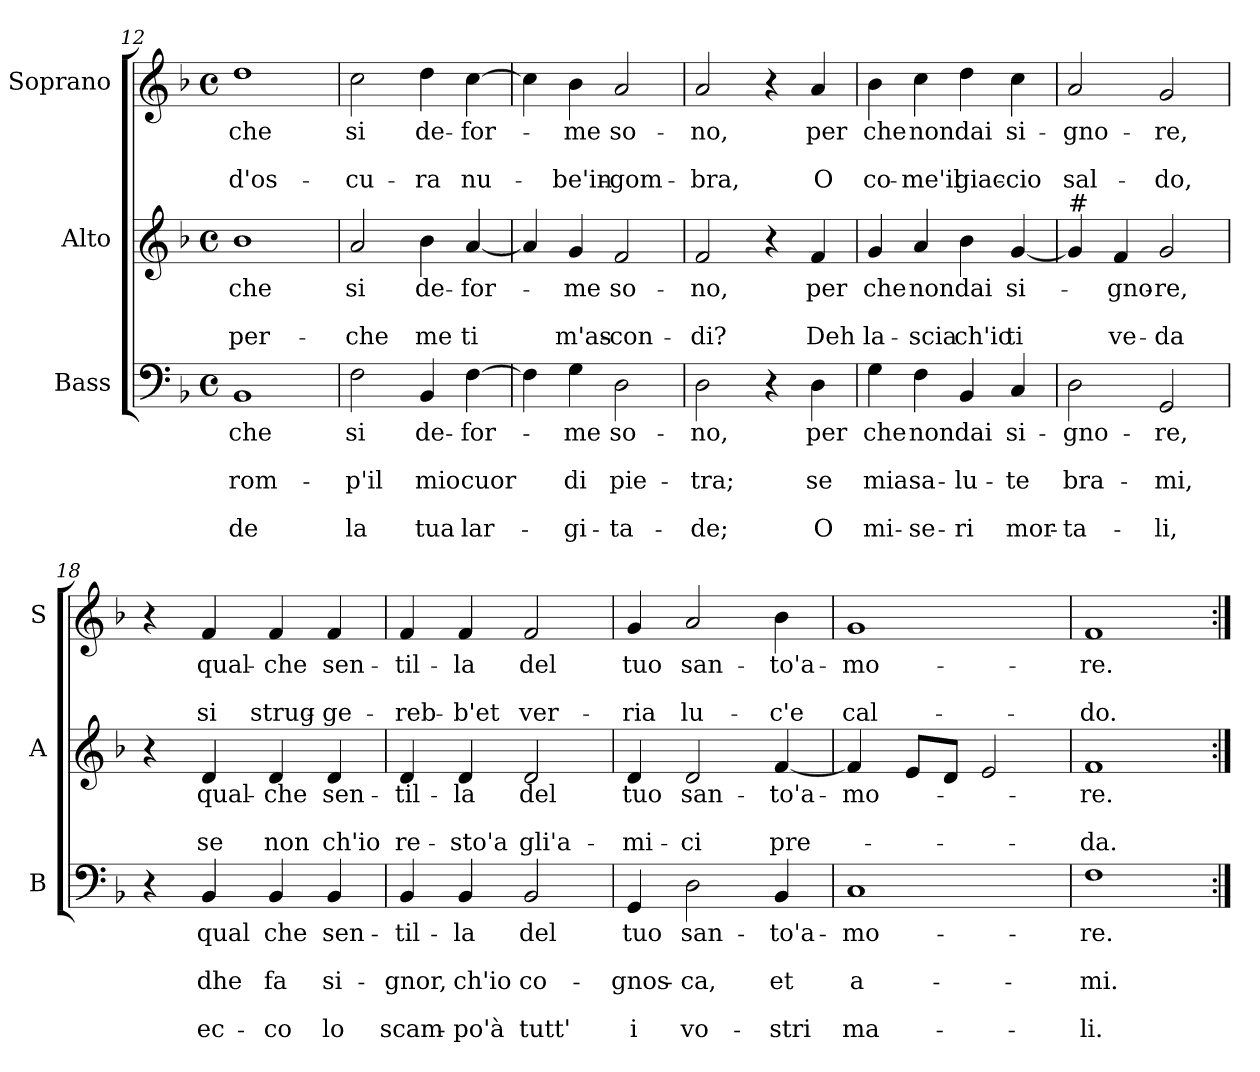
**kern	**text	**text	**text	**text	**text	**kern	**text	**text	**text	**kern	**text	**text	**text
*part3	*part3	*part3	*part3	*part3	*part3	*part2	*part2	*part2	*part2	*part1	*part1	*part1	*part1
*staff3	*staff3	*staff3	*staff3	*staff3	*staff3	*staff2	*staff2	*staff2	*staff2	*staff1	*staff1	*staff1	*staff1
*I"Bass	*	*	*	*	*	*I"Alto	*	*	*	*I"Soprano	*	*	*
*I'B	*	*	*	*	*	*I'A	*	*	*	*I'S	*	*	*
!!LO:PB:g=z
*clefF4	*	*	*	*	*	*clefG2	*	*	*	*clefG2	*	*	*
*k[b-]	*	*	*	*	*	*k[b-]	*	*	*	*k[b-]	*	*	*
*F:	*	*	*	*	*	*F:	*	*	*	*F:	*	*	*
*M4/4	*	*	*	*	*	*M4/4	*	*	*	*M4/4	*	*	*
*met(c)	*	*	*	*	*	*met(c)	*	*	*	*met(c)	*	*	*
=12	=12	=12	=12	=12	=12	=12	=12	=12	=12	=12	=12	=12	=12
!	!LO:LY:b	!	!LO:LY:b	!	!LO:LY:b	!	!LO:LY:b	!	!LO:LY:b	!	!LO:LY:b	!	!LO:LY:b
1BB-	che	.	rom-	.	de	1b-	che	.	per-	1dd	che	.	d'os-
=13	=13	=13	=13	=13	=13	=13	=13	=13	=13	=13	=13	=13	=13
!	!LO:LY:b	!	!LO:LY:b	!	!LO:LY:b	!	!LO:LY:b	!	!LO:LY:b	!	!LO:LY:b	!	!LO:LY:b
2F\	si	.	-p'il	.	la	2a/	si	.	-che	2cc\	si	.	-cu-
!	!LO:LY:b	!	!LO:LY:b	!	!LO:LY:b	!	!LO:LY:b	!	!LO:LY:b	!	!LO:LY:b	!	!LO:LY:b
4BB-/	de-	.	mio	.	tua	4b-\	de-	.	me	4dd\	de-	.	-ra
!	!LO:LY:b	!	!LO:LY:b	!	!LO:LY:b	!	!LO:LY:b	!	!LO:LY:b	!	!LO:LY:b	!	!LO:LY:b
[4F\	-for-	.	cuor	.	lar-	[4a/	-for-	.	ti	[4cc\	-for-	.	nu-
=14	=14	=14	=14	=14	=14	=14	=14	=14	=14	=14	=14	=14	=14
4F\]	.	.	.	.	.	4a/]	.	.	.	4cc\]	.	.	.
!	!LO:LY:b	!	!LO:LY:b	!	!LO:LY:b	!	!LO:LY:b	!	!LO:LY:b	!	!LO:LY:b	!	!LO:LY:b
4G\	-me	.	di	.	-gi-	4g/	-me	.	m'as-	4b-\	-me	.	-be'in-
!	!LO:LY:b	!	!LO:LY:b	!	!LO:LY:b	!	!LO:LY:b	!	!LO:LY:b	!	!LO:LY:b	!	!LO:LY:b
2D\	so-	.	pie-	.	-ta-	2f/	so-	.	-con-	2a/	so-	.	-gom-
=15	=15	=15	=15	=15	=15	=15	=15	=15	=15	=15	=15	=15	=15
!	!LO:LY:b	!	!LO:LY:b	!	!LO:LY:b	!	!LO:LY:b	!	!LO:LY:b	!	!LO:LY:b	!	!LO:LY:b
2D\	-no,	.	-tra;	.	-de;	2f/	-no,	.	-di?	2a/	-no,	.	-bra,
4r	.	.	.	.	.	4r	.	.	.	4r	.	.	.
!	!LO:LY:b	!	!LO:LY:b	!	!LO:LY:b	!	!LO:LY:b	!	!LO:LY:b	!	!LO:LY:b	!	!LO:LY:b
4D\	per	.	se	.	O	4f/	per	.	Deh	4a/	per	.	O
=16	=16	=16	=16	=16	=16	=16	=16	=16	=16	=16	=16	=16	=16
!	!LO:LY:b	!	!LO:LY:b	!	!LO:LY:b	!	!LO:LY:b	!	!LO:LY:b	!	!LO:LY:b	!	!LO:LY:b
4G\	che	.	mia	.	mi-	4g/	che	.	la-	4b-\	che	.	co-
!	!LO:LY:b	!	!LO:LY:b	!	!LO:LY:b	!	!LO:LY:b	!	!LO:LY:b	!	!LO:LY:b	!	!LO:LY:b
4F\	non	.	sa-	.	-se-	4a/	non	.	-scia	4cc\	non	.	-me'il
!	!LO:LY:b	!	!LO:LY:b	!	!LO:LY:b	!	!LO:LY:b	!	!LO:LY:b	!	!LO:LY:b	!	!LO:LY:b
4BB-/	dai	.	-lu-	.	-ri	4b-\	dai	.	ch'io	4dd\	dai	.	giac-
!	!LO:LY:b	!	!LO:LY:b	!	!LO:LY:b	!	!LO:LY:b	!	!LO:LY:b	!	!LO:LY:b	!	!LO:LY:b
4C/	si-	.	-te	.	mor-	[4g/	si-	.	ti	4cc\	si-	.	-cio
=17	=17	=17	=17	=17	=17	=17	=17	=17	=17	=17	=17	=17	=17
!	!	!	!	!	!	!LO:TX:a:t=#	!	!	!	!	!	!	!
!	!LO:LY:b	!	!LO:LY:b	!	!LO:LY:b	!	!	!	!	!	!LO:LY:b	!	!LO:LY:b
2D\	-gno-	.	bra-	.	-ta-	4g/]	.	.	.	2a/	-gno-	.	sal-
!	!	!	!	!	!	!	!LO:LY:b	!	!LO:LY:b	!	!	!	!
.	.	.	.	.	.	4f/	-gno-	.	ve-	.	.	.	.
!	!LO:LY:b	!	!LO:LY:b	!	!LO:LY:b	!	!LO:LY:b	!	!LO:LY:b	!	!LO:LY:b	!	!LO:LY:b
2GG/	-re,	.	-mi,	.	-li,	2g/	-re,	.	-da	2g/	-re,	.	-do,
!!LO:LB:g=z
=18	=18	=18	=18	=18	=18	=18	=18	=18	=18	=18	=18	=18	=18
4r	.	.	.	.	.	4r	.	.	.	4r	.	.	.
!	!LO:LY:b	!	!LO:LY:b	!	!LO:LY:b	!	!LO:LY:b	!	!LO:LY:b	!	!LO:LY:b	!	!LO:LY:b
4BB-/	qual	.	dhe	.	ec-	4d/	qual-	.	se	4f/	qual-	.	si
!	!LO:LY:b	!	!LO:LY:b	!	!LO:LY:b	!	!LO:LY:b	!	!LO:LY:b	!	!LO:LY:b	!	!LO:LY:b
4BB-/	che	.	fa	.	-co	4d/	-che	.	non	4f/	-che	.	strug-
!	!LO:LY:b	!	!LO:LY:b	!	!LO:LY:b	!	!LO:LY:b	!	!LO:LY:b	!	!LO:LY:b	!	!LO:LY:b
4BB-/	sen-	.	si-	.	lo	4d/	sen-	.	ch'io	4f/	sen-	.	-ge-
=19	=19	=19	=19	=19	=19	=19	=19	=19	=19	=19	=19	=19	=19
!	!LO:LY:b	!	!LO:LY:b	!	!LO:LY:b	!	!LO:LY:b	!	!LO:LY:b	!	!LO:LY:b	!	!LO:LY:b
4BB-/	-til-	.	-gnor,	.	scam-	4d/	-til-	.	re-	4f/	-til-	.	-reb-
!	!LO:LY:b	!	!LO:LY:b	!	!LO:LY:b	!	!LO:LY:b	!	!LO:LY:b	!	!LO:LY:b	!	!LO:LY:b
4BB-/	-la	.	ch'io	.	-po'à	4d/	-la	.	-sto'a	4f/	-la	.	-b'et
!	!LO:LY:b	!	!LO:LY:b	!	!LO:LY:b	!	!LO:LY:b	!	!LO:LY:b	!	!LO:LY:b	!	!LO:LY:b
2BB-/	del	.	co-	.	tutt'	2d/	del	.	gli'a-	2f/	del	.	ver-
=20	=20	=20	=20	=20	=20	=20	=20	=20	=20	=20	=20	=20	=20
!	!LO:LY:b	!	!LO:LY:b	!	!LO:LY:b	!	!LO:LY:b	!	!LO:LY:b	!	!LO:LY:b	!	!LO:LY:b
4GG/	tuo	.	-gnos-	.	i	4d/	tuo	.	-mi-	4g/	tuo	.	-ria
!	!LO:LY:b	!	!LO:LY:b	!	!LO:LY:b	!	!LO:LY:b	!	!LO:LY:b	!	!LO:LY:b	!	!LO:LY:b
2D\	san-	.	-ca,	.	vo-	2d/	san-	.	-ci	2a/	san-	.	lu-
!	!LO:LY:b	!	!LO:LY:b	!	!LO:LY:b	!	!LO:LY:b	!	!LO:LY:b	!	!LO:LY:b	!	!LO:LY:b
4BB-/	-to'a-	.	et	.	-stri	[4f/	-to'a-	.	pre-	4b-\	-to'a-	.	-c'e
=21	=21	=21	=21	=21	=21	=21	=21	=21	=21	=21	=21	=21	=21
!	!LO:LY:b	!	!LO:LY:b	!	!LO:LY:b	!	!LO:LY:b	!	!	!	!LO:LY:b	!	!LO:LY:b
1C	-mo-	.	a-	.	ma-	4f/]	-mo-	.	.	1g	-mo-	.	cal-
.	.	.	.	.	.	8e/L	.	.	.	.	.	.	.
.	.	.	.	.	.	8d/J	.	.	.	.	.	.	.
.	.	.	.	.	.	2e/	.	.	.	.	.	.	.
=22	=22	=22	=22	=22	=22	=22	=22	=22	=22	=22	=22	=22	=22
!	!LO:LY:b	!	!LO:LY:b	!	!LO:LY:b	!	!LO:LY:b	!	!LO:LY:b	!	!LO:LY:b	!	!LO:LY:b
1F	-re.	.	-mi.	.	-li.	1f	-re.	.	-da.	1f	-re.	.	-do.
=:|!	=:|!	=:|!	=:|!	=:|!	=:|!	=:|!	=:|!	=:|!	=:|!	=:|!	=:|!	=:|!	=:|!
*-	*-	*-	*-	*-	*-	*-	*-	*-	*-	*-	*-	*-	*-
